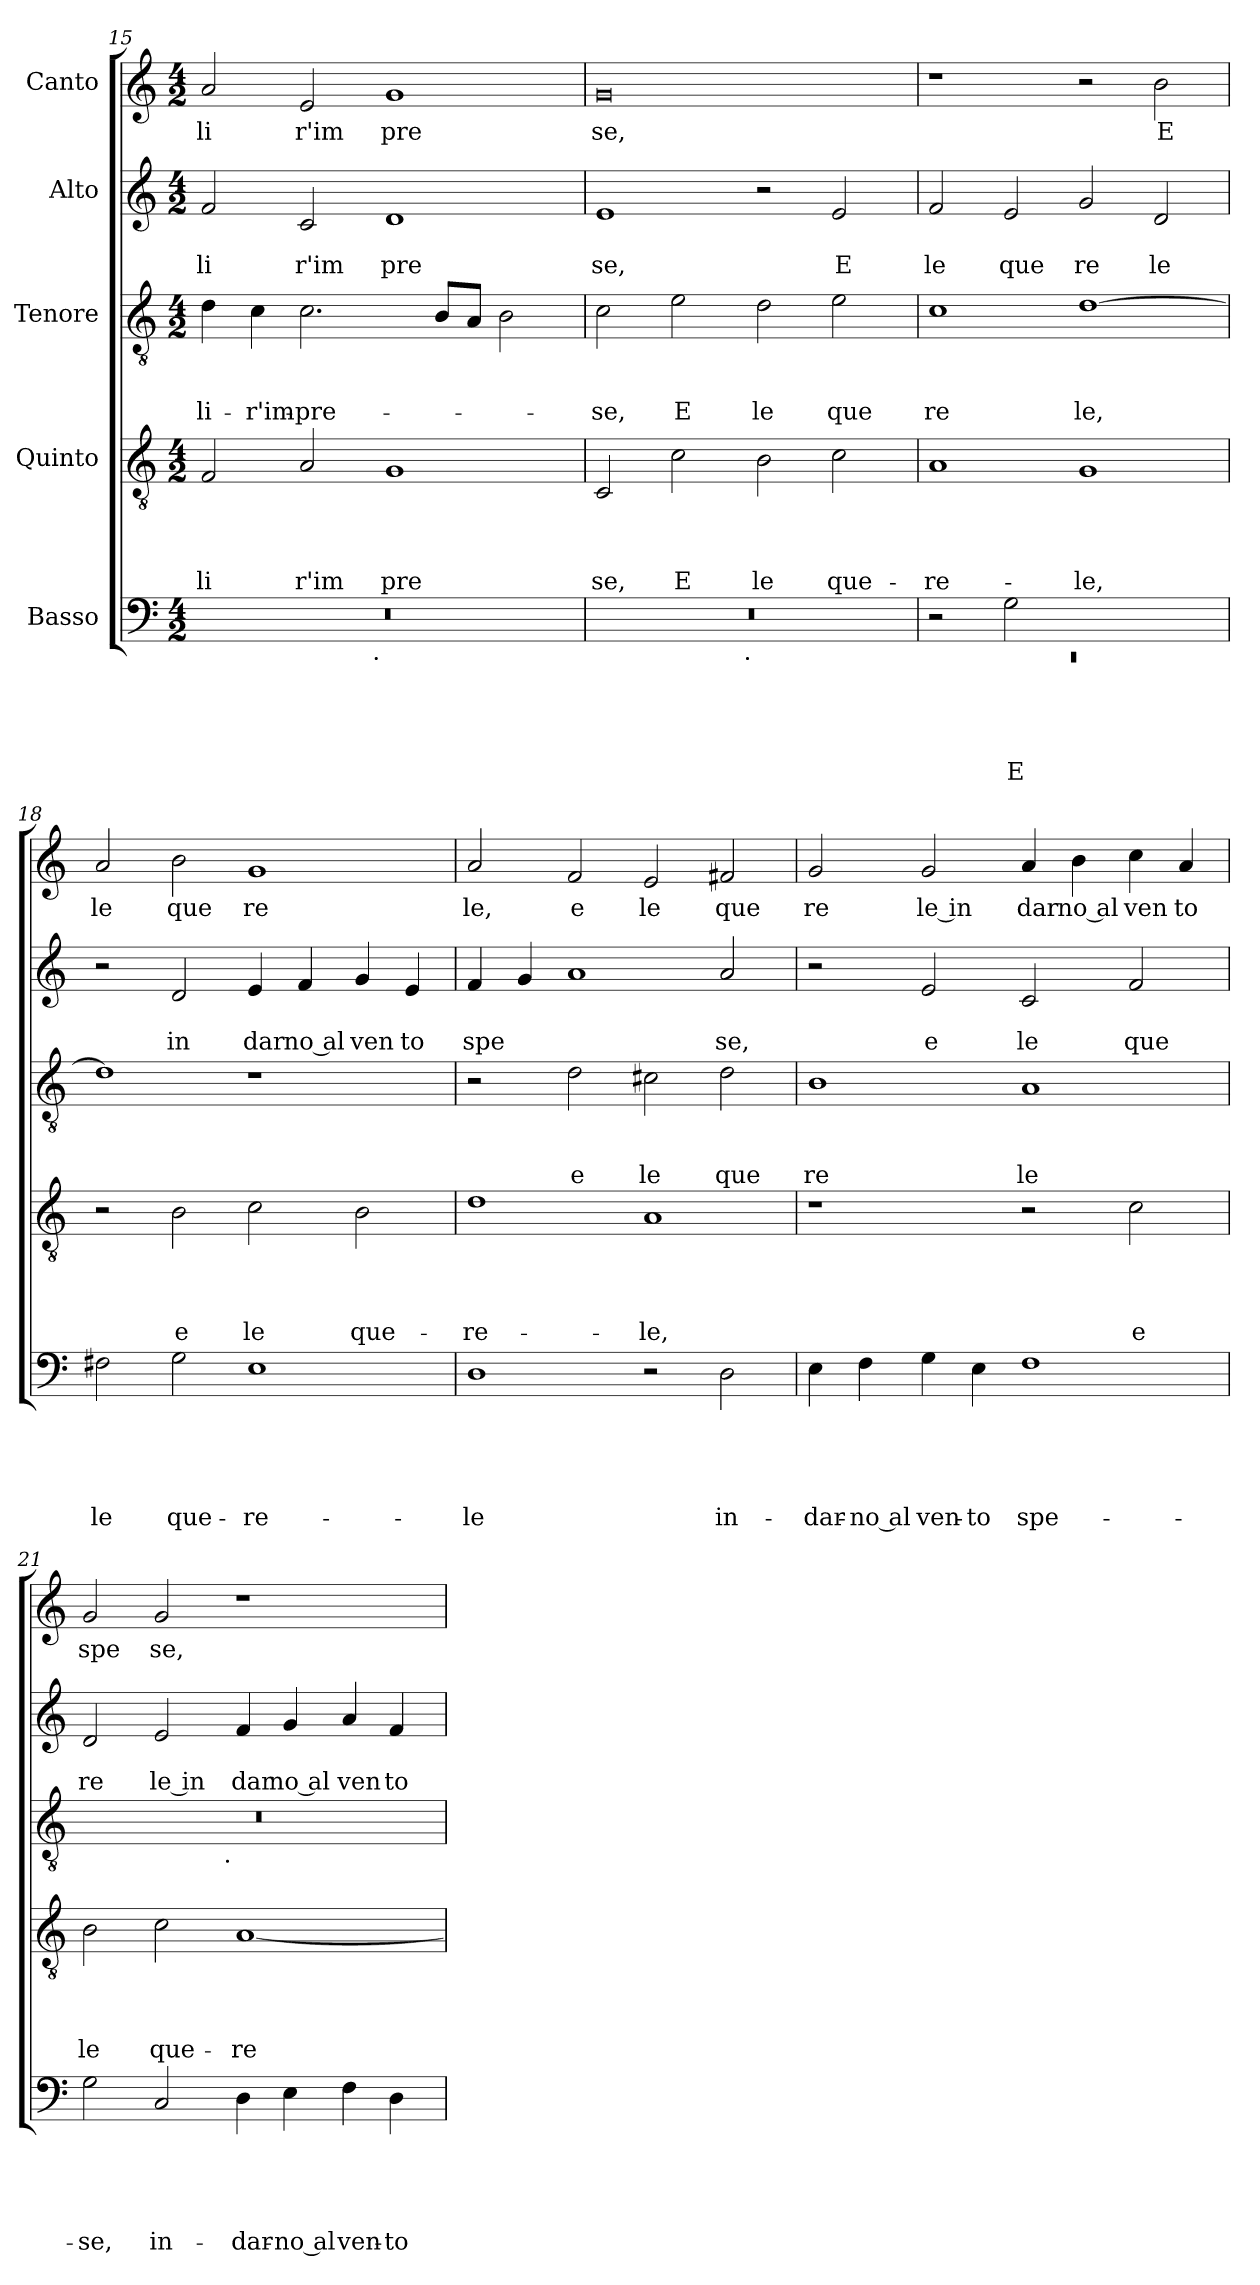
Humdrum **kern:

**kern	**text	**text	**text	**text	**text	**kern	**text	**text	**text	**text	**kern	**text	**text	**text	**kern	**text	**text	**kern	**text
*part5	*part5	*part5	*part5	*part5	*part5	*part4	*part4	*part4	*part4	*part4	*part3	*part3	*part3	*part3	*part2	*part2	*part2	*part1	*part1
*staff5	*staff5	*staff5	*staff5	*staff5	*staff5	*staff4	*staff4	*staff4	*staff4	*staff4	*staff3	*staff3	*staff3	*staff3	*staff2	*staff2	*staff2	*staff1	*staff1
*I"Basso	*	*	*	*	*	*I"Quinto	*	*	*	*	*I"Tenore	*	*	*	*I"Alto	*	*	*I"Canto	*
*clefF4	*	*	*	*	*	*clefGv2	*	*	*	*	*clefGv2	*	*	*	*clefG2	*	*	*clefG2	*
*k[]	*	*	*	*	*	*k[]	*	*	*	*	*k[]	*	*	*	*k[]	*	*	*k[]	*
*C:	*	*	*	*	*	*C:	*	*	*	*	*C:	*	*	*	*C:	*	*	*C:	*
*M4/2	*	*	*	*	*	*M4/2	*	*	*	*	*M4/2	*	*	*	*M4/2	*	*	*M4/2	*
=15	=15	=15	=15	=15	=15	=15	=15	=15	=15	=15	=15	=15	=15	=15	=15	=15	=15	=15	=15
!	!	!	!	!	!	!	!	!	!	!LO:LY:b	!	!	!	!LO:LY:b	!	!	!LO:LY:b	!	!LO:LY:b
*^	*	*	*	*	*	*	*	*	*	*	*	*	*	*	*	*	*	*	*
0r	2ryy	.	.	.	.	.	2F/	.	.	.	li	4d\	.	.	-li-	2f/	.	li	2a/	li
!	!	!	!	!	!	!	!	!	!	!	!	!	!	!	!LO:LY:b	!	!	!	!	!
.	.	.	.	.	.	.	.	.	.	.	.	4c\	.	.	-r'im-	.	.	.	.	.
!	!	!	!	!	!	!	!	!	!	!	!LO:LY:b	!	!	!	!LO:LY:b	!	!	!LO:LY:b	!	!LO:LY:b
.	4...ryy	.	.	.	.	.	2A/	.	.	.	r'im	2.c\	.	.	-pre-	2c/	.	r'im	2e/	r'im
!	!LO:TX:b:t=.	!	!	!	!	!	!	!	!	!	!	!	!	!	!	!	!	!	!	!
.	1ryy	.	.	.	.	.	.	.	.	.	.	.	.	.	.	.	.	.	.	.
!	!	!	!	!	!	!	!	!	!	!	!LO:LY:b	!	!	!	!	!	!	!LO:LY:b	!	!LO:LY:b
.	.	.	.	.	.	.	1G	.	.	.	pre	.	.	.	.	1d	.	pre	1g	pre
.	.	.	.	.	.	.	.	.	.	.	.	8B/L	.	.	.	.	.	.	.	.
.	.	.	.	.	.	.	.	.	.	.	.	8A/J	.	.	.	.	.	.	.	.
.	.	.	.	.	.	.	.	.	.	.	.	2B\	.	.	.	.	.	.	.	.
.	32ryy	.	.	.	.	.	.	.	.	.	.	.	.	.	.	.	.	.	.	.
!!LO:LB:g=z
=16	=16	=16	=16	=16	=16	=16	=16	=16	=16	=16	=16	=16	=16	=16	=16	=16	=16	=16	=16	=16
!	!	!	!	!	!	!	!	!	!	!	!LO:LY:b	!	!	!	!LO:LY:b	!	!	!LO:LY:b	!	!LO:LY:b
0r	2ryy	.	.	.	.	.	2C/	.	.	.	se,	2c\	.	.	-se,	1e	.	se,	0g	se,
!	!	!	!	!	!	!	!	!	!	!	!LO:LY:b	!	!	!	!LO:LY:b	!	!	!	!	!
.	4...ryy	.	.	.	.	.	2c\	.	.	.	E	2e\	.	.	E	.	.	.	.	.
!	!LO:TX:b:t=.	!	!	!	!	!	!	!	!	!	!	!	!	!	!	!	!	!	!	!
.	1ryy	.	.	.	.	.	.	.	.	.	.	.	.	.	.	.	.	.	.	.
!	!	!	!	!	!	!	!	!	!	!	!LO:LY:b	!	!	!	!LO:LY:b	!	!	!	!	!
.	.	.	.	.	.	.	2B\	.	.	.	le	2d\	.	.	le	2r	.	.	.	.
!	!	!	!	!	!	!	!	!	!	!	!LO:LY:b	!	!	!	!LO:LY:b	!	!	!LO:LY:b	!	!
.	.	.	.	.	.	.	2c\	.	.	.	que-	2e\	.	.	que	2e/	.	E	.	.
.	32ryy	.	.	.	.	.	.	.	.	.	.	.	.	.	.	.	.	.	.	.
=17	=17	=17	=17	=17	=17	=17	=17	=17	=17	=17	=17	=17	=17	=17	=17	=17	=17	=17	=17	=17
!	!LO:N:vis=1	!	!	!	!	!	!	!	!	!	!LO:LY:b	!	!	!	!LO:LY:b	!	!	!LO:LY:b	!	!
*	*^	*	*	*	*	*	*	*	*	*	*	*	*	*	*	*	*	*	*	*
0ryy	0rEE	2r	.	.	.	.	.	1A	.	.	.	-re-	1c	.	.	re	2f/	.	le	1r	.
!	!	!	!	!	!	!	!LO:LY:b	!	!	!	!	!	!	!	!	!	!	!	!LO:LY:b	!	!
.	.	2G\	.	.	.	.	E	.	.	.	.	.	.	.	.	.	2e/	.	que	.	.
!	!	!	!	!	!	!	!	!	!	!	!	!LO:LY:b	!	!	!	!LO:LY:b	!	!	!LO:LY:b	!	!
.	.	1ryy	.	.	.	.	.	1G	.	.	.	-le,	[>1d	.	.	le,	2g/	.	re	2r	.
!	!	!	!	!	!	!	!	!	!	!	!	!	!	!	!	!	!	!	!LO:LY:b	!	!LO:LY:b
.	.	.	.	.	.	.	.	.	.	.	.	.	.	.	.	.	2d/	.	le	2b\	E
*v	*v	*v	*	*	*	*	*	*	*	*	*	*	*	*	*	*	*	*	*	*	*
=18	=18	=18	=18	=18	=18	=18	=18	=18	=18	=18	=18	=18	=18	=18	=18	=18	=18	=18	=18
!	!	!	!	!	!LO:LY:b	!	!	!	!	!	!	!	!	!	!	!	!	!	!LO:LY:b
2F#X\	.	.	.	.	le	2r	.	.	.	.	1d]	.	.	.	2r	.	.	2a/	le
!	!	!	!	!	!LO:LY:b	!	!	!	!	!LO:LY:b	!	!	!	!	!	!	!LO:LY:b	!	!LO:LY:b
2G\	.	.	.	.	que-	2B\	.	.	.	e	.	.	.	.	2d/	.	in	2b\	que
!	!	!	!	!	!LO:LY:b	!	!	!	!	!LO:LY:b	!	!	!	!	!	!	!LO:LY:b	!	!LO:LY:b
1E	.	.	.	.	-re-	2c\	.	.	.	le	1r	.	.	.	4e/	.	dar	1g	re
!	!	!	!	!	!	!	!	!	!	!	!	!	!	!	!	!	!LO:LY:b:rj	!	!
.	.	.	.	.	.	.	.	.	.	.	.	.	.	.	4f/	.	no al	.	.
!	!	!	!	!	!	!	!	!	!	!LO:LY:b	!	!	!	!	!	!	!LO:LY:b	!	!
.	.	.	.	.	.	2B\	.	.	.	que-	.	.	.	.	4g/	.	ven	.	.
!	!	!	!	!	!	!	!	!	!	!	!	!	!	!	!	!	!LO:LY:b	!	!
.	.	.	.	.	.	.	.	.	.	.	.	.	.	.	4e/	.	to	.	.
=19	=19	=19	=19	=19	=19	=19	=19	=19	=19	=19	=19	=19	=19	=19	=19	=19	=19	=19	=19
!	!	!	!	!	!LO:LY:b	!	!	!	!	!LO:LY:b	!	!	!	!	!	!	!LO:LY:b	!	!LO:LY:b
1D	.	.	.	.	-le	1d	.	.	.	-re-	2r	.	.	.	4f/	.	spe	2a/	le,
.	.	.	.	.	.	.	.	.	.	.	.	.	.	.	4g/	.	.	.	.
!	!	!	!	!	!	!	!	!	!	!	!	!	!	!LO:LY:b	!	!	!	!	!LO:LY:b
.	.	.	.	.	.	.	.	.	.	.	2d\	.	.	e	1a	.	.	2f/	e
!	!	!	!	!	!	!	!	!	!	!LO:LY:b	!	!	!	!LO:LY:b	!	!	!	!	!LO:LY:b
2r	.	.	.	.	.	1A	.	.	.	-le,	2c#X\	.	.	le	.	.	.	2e/	le
!	!	!	!	!	!LO:LY:b	!	!	!	!	!	!	!	!	!LO:LY:b	!	!	!LO:LY:b	!	!LO:LY:b
2D\	.	.	.	.	in-	.	.	.	.	.	2d\	.	.	que	2a/	.	se,	2f#X/	que
=20	=20	=20	=20	=20	=20	=20	=20	=20	=20	=20	=20	=20	=20	=20	=20	=20	=20	=20	=20
!	!	!	!	!	!LO:LY:b	!	!	!	!	!	!	!	!	!LO:LY:b	!	!	!	!	!LO:LY:b
4E\	.	.	.	.	-dar-	1r	.	.	.	.	1B	.	.	re	2r	.	.	2g/	re
!	!	!	!	!	!LO:LY:b:rj	!	!	!	!	!	!	!	!	!	!	!	!	!	!
4F\	.	.	.	.	-no al	.	.	.	.	.	.	.	.	.	.	.	.	.	.
!	!	!	!	!	!LO:LY:b	!	!	!	!	!	!	!	!	!	!	!	!LO:LY:b	!	!LO:LY:b:rj
4G\	.	.	.	.	ven-	.	.	.	.	.	.	.	.	.	2e/	.	e	2g/	le in
!	!	!	!	!	!LO:LY:b	!	!	!	!	!	!	!	!	!	!	!	!	!	!
4E\	.	.	.	.	-to	.	.	.	.	.	.	.	.	.	.	.	.	.	.
!	!	!	!	!	!LO:LY:b	!	!	!	!	!	!	!	!	!LO:LY:b	!	!	!LO:LY:b	!	!LO:LY:b
1F	.	.	.	.	spe-	2r	.	.	.	.	1A	.	.	le	2c/	.	le	4a/	dar
!	!	!	!	!	!	!	!	!	!	!	!	!	!	!	!	!	!	!	!LO:LY:b:rj
.	.	.	.	.	.	.	.	.	.	.	.	.	.	.	.	.	.	4b\	no al
!	!	!	!	!	!	!	!	!	!	!LO:LY:b	!	!	!	!	!	!	!LO:LY:b	!	!LO:LY:b
.	.	.	.	.	.	2c\	.	.	.	e	.	.	.	.	2f/	.	que	4cc\	ven
!	!	!	!	!	!	!	!	!	!	!	!	!	!	!	!	!	!	!	!LO:LY:b
.	.	.	.	.	.	.	.	.	.	.	.	.	.	.	.	.	.	4a/	to
=21	=21	=21	=21	=21	=21	=21	=21	=21	=21	=21	=21	=21	=21	=21	=21	=21	=21	=21	=21
!	!	!	!	!	!LO:LY:b	!	!	!	!	!LO:LY:b	!	!	!	!	!	!	!LO:LY:b	!	!LO:LY:b
*	*	*	*	*	*	*	*	*	*	*	*^	*	*	*	*	*	*	*	*
2G\	.	.	.	.	-se,	2B\	.	.	.	le	0r	2ryy	.	.	.	2d/	.	re	2g/	spe
!	!	!	!	!	!LO:LY:b	!	!	!	!	!LO:LY:b	!	!	!	!	!	!	!	!LO:LY:b:rj	!	!LO:LY:b
2C/	.	.	.	.	in-	2c\	.	.	.	que-	.	4...ryy	.	.	.	2e/	.	le in	2g/	se,
!	!	!	!	!	!	!	!	!	!	!	!	!LO:TX:b:t=.	!	!	!	!	!	!	!	!
.	.	.	.	.	.	.	.	.	.	.	.	1ryy	.	.	.	.	.	.	.	.
!	!	!	!	!	!LO:LY:b	!	!	!	!	!LO:LY:b	!	!	!	!	!	!	!	!LO:LY:b	!	!
4D\	.	.	.	.	-dar-	[>1A	.	.	.	-re-	.	.	.	.	.	4f/	.	dar	1r	.
!	!	!	!	!	!LO:LY:b:rj	!	!	!	!	!	!	!	!	!	!	!	!	!LO:LY:b:rj	!	!
4E\	.	.	.	.	-no al	.	.	.	.	.	.	.	.	.	.	4g/	.	no al	.	.
!	!	!	!	!	!LO:LY:b	!	!	!	!	!	!	!	!	!	!	!	!	!LO:LY:b	!	!
4F\	.	.	.	.	ven-	.	.	.	.	.	.	.	.	.	.	4a/	.	ven	.	.
!	!	!	!	!	!LO:LY:b	!	!	!	!	!	!	!	!	!	!	!	!	!LO:LY:b	!	!
4D\	.	.	.	.	-to	.	.	.	.	.	.	.	.	.	.	4f/	.	to	.	.
.	.	.	.	.	.	.	.	.	.	.	.	32ryy	.	.	.	.	.	.	.	.
*	*	*	*	*	*	*	*	*	*	*	*v	*v	*	*	*	*	*	*	*	*
=	=	=	=	=	=	=	=	=	=	=	=	=	=	=	=	=	=	=	=
*-	*-	*-	*-	*-	*-	*-	*-	*-	*-	*-	*-	*-	*-	*-	*-	*-	*-	*-	*-
